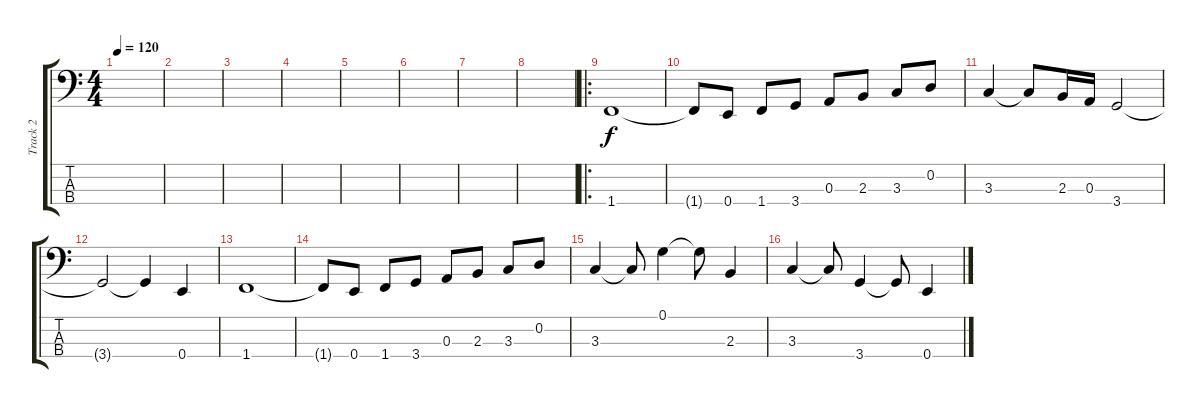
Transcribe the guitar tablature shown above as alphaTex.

\track ("Track 2" "Track 2") {instrument fretlessbass}
\staff {score tabs}
\tuning (G2 D2 A1 E1) {hide}
\ts (4 4)
\tempo 120
\clef f4
\ks c
|
|
|
|
|
|
|
|
\ro
1.4.1 |
1.4{t}.8 0.4.8 1.4.8 3.4.8 0.3.8 2.3.8 3.3.8 0.2.8 |
3.3.4 3.3{t}.8 2.3.16 0.3.16 3.4.2 |
3.4{t}.2 3.4{t}.4 0.4.4 |
1.4.1 |
1.4{t}.8 0.4.8 1.4.8 3.4.8 0.3.8 2.3.8 3.3.8 0.2.8 |
3.3.4 3.3{t}.8 0.1.4 0.1{t}.8 2.3.4 |
3.3.4 3.3{t}.8 3.4.4 3.4{t}.8 0.4.4
